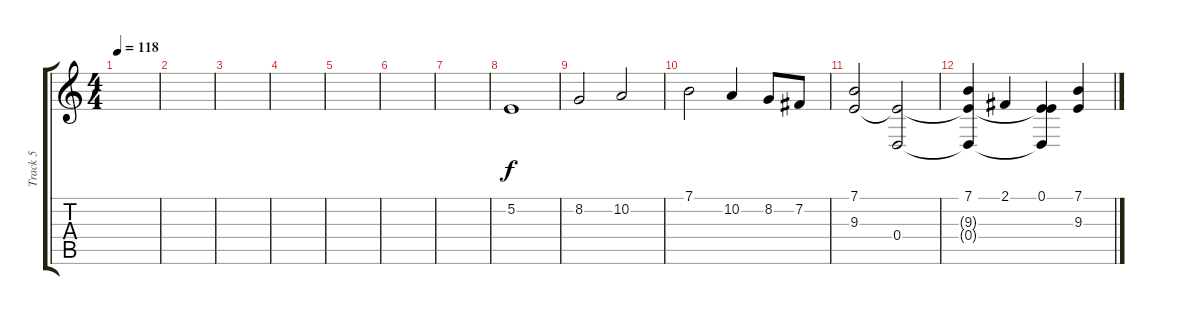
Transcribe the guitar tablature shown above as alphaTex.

\track ("Track 5" "Track 5") {instrument stringensemble1}
\staff {score tabs}
\tuning (E4 B3 G3 D3 A2 E2) {hide}
\ts (4 4)
\tempo 118
\clef g2
\ks c
|
|
|
|
|
|
\section ("" "")
|
5.2.1 |
8.2.2 10.2.2 |
7.1.2 10.2.4 8.2.8 7.2.8 |
(7.1 9.3).2 (9.3{t} 0.4).2 |
(7.1 9.3{t} 0.4{t}).4 2.1.4 (0.1 9.3{t} 0.4{t}).4 (7.1 9.3).4
